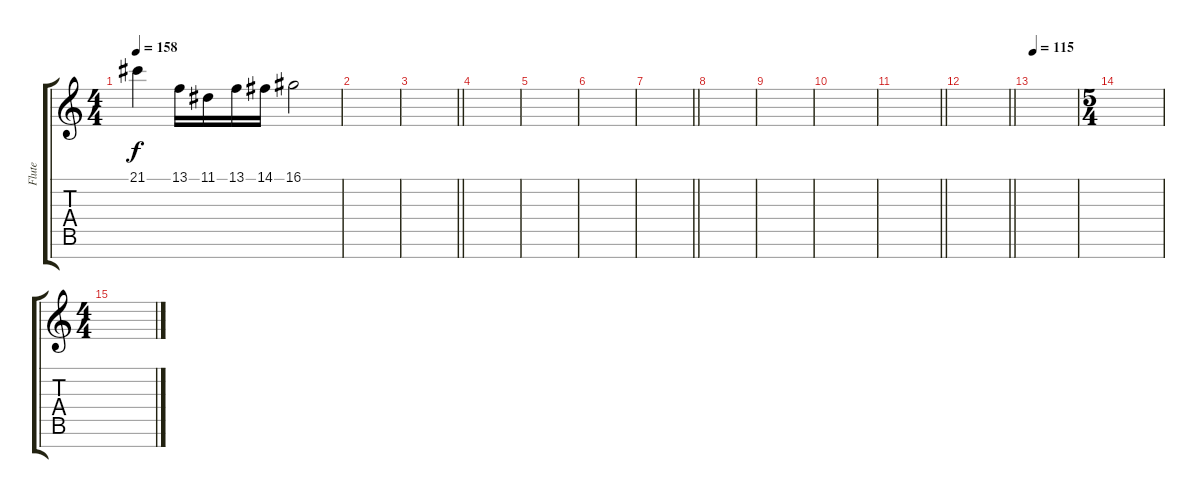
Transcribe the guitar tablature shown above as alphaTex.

\track ("Flute" "Flute") {instrument flute}
\staff {score tabs}
\tuning (E4 B3 G3 D3 A2 E2 B1) {hide}
\ts (4 4)
\tempo 158
\clef g2
\ks c
21.1{t}.4{dy f} 13.1.16 11.1.16 13.1.16 14.1.16 16.1.2 |
|
\barLineRight lightlight
|
|
|
|
\barLineRight lightlight
|
|
|
|
\barLineRight lightlight
|
\barLineRight lightlight
|
\tempo 115
|
\ts (5 4)
|
\ts (4 4)
